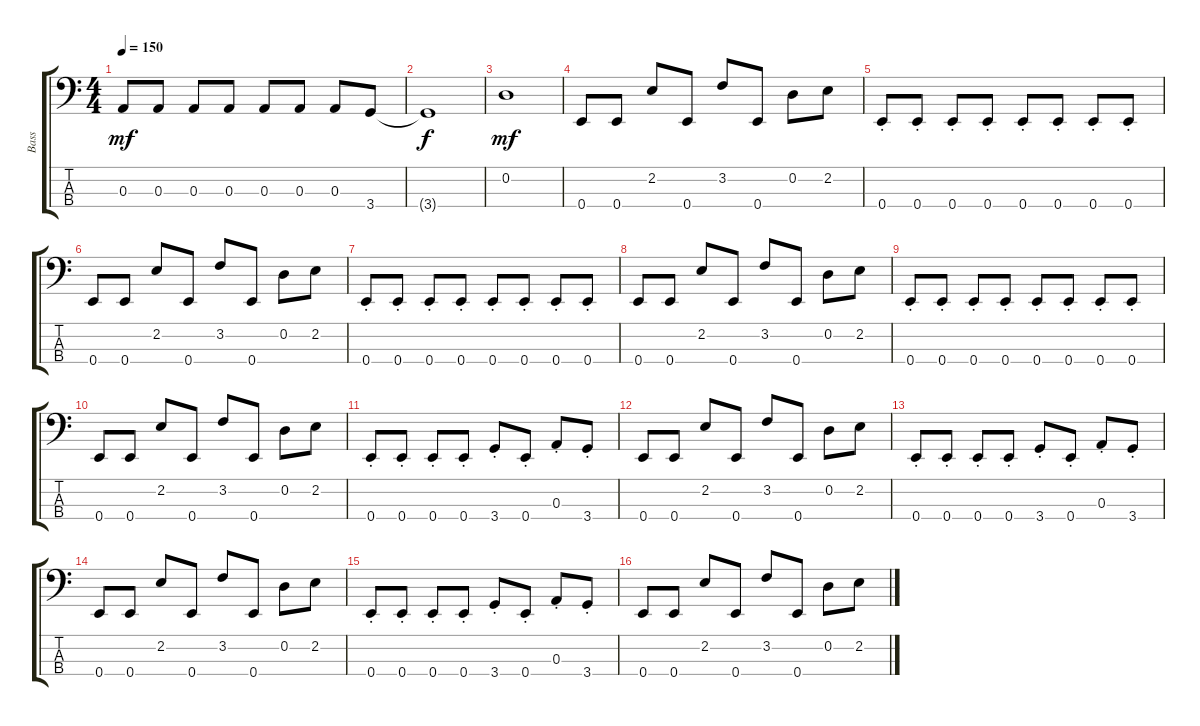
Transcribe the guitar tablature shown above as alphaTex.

\track ("Bass" "Bass") {instrument slapbass2}
\staff {score tabs}
\tuning (G2 D2 A1 E1) {hide}
\ts (4 4)
\tempo 150
\clef f4
\ks c
0.3.8{dy mf} 0.3.8 0.3.8 0.3.8 0.3.8 0.3.8 0.3.8 3.4.8 |
3.4{t}.1{dy f} |
0.2.1{dy mf} |
0.4.8 0.4.8 2.2.8 0.4.8 3.2.8 0.4.8 0.2.8 2.2.8 |
0.4{st}.8 0.4{st}.8 0.4{st}.8 0.4{st}.8 0.4{st}.8 0.4{st}.8 0.4{st}.8 0.4{st}.8 |
0.4.8 0.4.8 2.2.8 0.4.8 3.2.8 0.4.8 0.2.8 2.2.8 |
0.4{st}.8 0.4{st}.8 0.4{st}.8 0.4{st}.8 0.4{st}.8 0.4{st}.8 0.4{st}.8 0.4{st}.8 |
0.4.8 0.4.8 2.2.8 0.4.8 3.2.8 0.4.8 0.2.8 2.2.8 |
0.4{st}.8 0.4{st}.8 0.4{st}.8 0.4{st}.8 0.4{st}.8 0.4{st}.8 0.4{st}.8 0.4{st}.8 |
0.4.8 0.4.8 2.2.8 0.4.8 3.2.8 0.4.8 0.2.8 2.2.8 |
0.4{st}.8 0.4{st}.8 0.4{st}.8 0.4{st}.8 3.4{st}.8 0.4{st}.8 0.3{st}.8 3.4{st}.8 |
0.4.8 0.4.8 2.2.8 0.4.8 3.2.8 0.4.8 0.2.8 2.2.8 |
0.4{st}.8 0.4{st}.8 0.4{st}.8 0.4{st}.8 3.4{st}.8 0.4{st}.8 0.3{st}.8 3.4{st}.8 |
0.4.8 0.4.8 2.2.8 0.4.8 3.2.8 0.4.8 0.2.8 2.2.8 |
0.4{st}.8 0.4{st}.8 0.4{st}.8 0.4{st}.8 3.4{st}.8 0.4{st}.8 0.3{st}.8 3.4{st}.8 |
0.4.8 0.4.8 2.2.8 0.4.8 3.2.8 0.4.8 0.2.8 2.2.8
